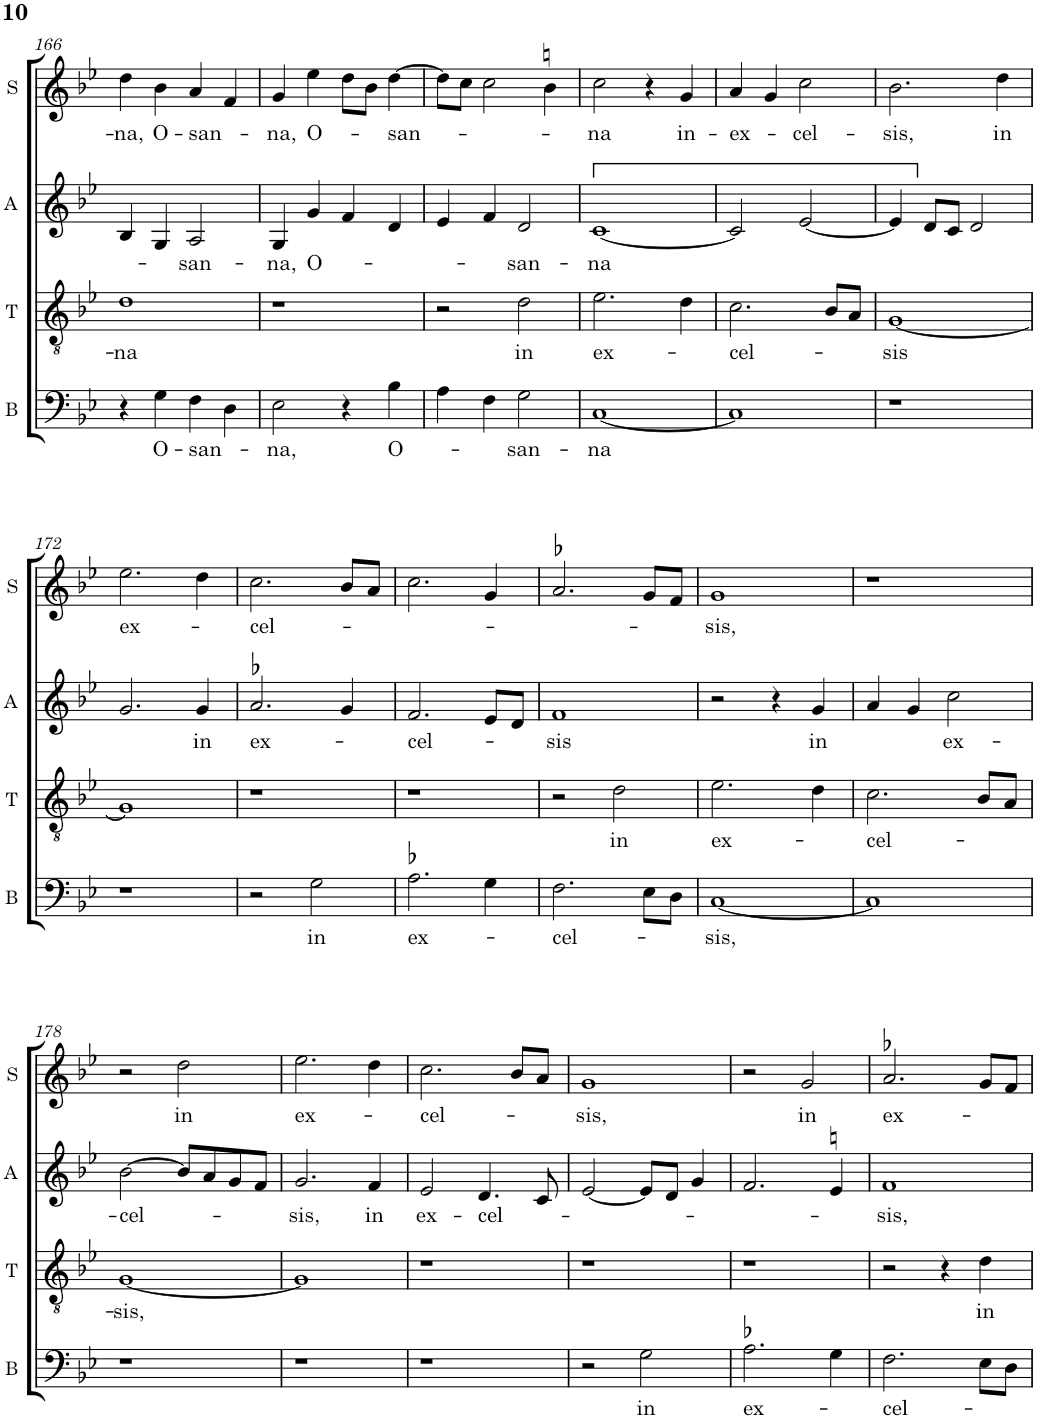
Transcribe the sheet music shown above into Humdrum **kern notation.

**kern	**text	**kern	**text	**kern	**text	**kern	**text
*part4	*part4	*part3	*part3	*part2	*part2	*part1	*part1
*staff4	*staff4	*staff3	*staff3	*staff2	*staff2	*staff1	*staff1
*I"B	*	*I"T	*	*I"A	*	*I"S	*
*I'B	*	*I'T	*	*I'A	*	*I'S	*
!!LO:PB:g=z
*clefF4	*	*clefGv2	*	*clefG2	*	*clefG2	*
*	*	*	*	*	*	*Trd4c7	*
*k[b-e-]	*	*k[b-e-]	*	*k[b-e-]	*	*k[b-e-]	*
*M2/2	*	*M2/2	*	*M2/2	*	*M2/2	*
*met(c|)	*	*met(c|)	*	*met(c|)	*	*met(c|)	*
=166	=166	=166	=166	=166	=166	=166	=166
!	!	!	!LO:LY:b	!	!	!	!LO:LY:b
4r	.	1d	-na	4B-/	.	4dd\	-na,
!	!LO:LY:b	!	!	!	!	!	!LO:LY:b
4G\	O-	.	.	4G/	.	4b-\	O-
!	!LO:LY:b	!	!	!	!LO:LY:b	!	!LO:LY:b
4F\	-san-	.	.	2A/	-san-	4a/	-san-
4D\	.	.	.	.	.	4f/	.
=167	=167	=167	=167	=167	=167	=167	=167
!	!LO:LY:b	!	!	!	!LO:LY:b	!	!LO:LY:b
2E-\	-na,	1r	.	4G/	-na,	4g/	-na,
!	!	!	!	!	!LO:LY:b	!	!LO:LY:b
.	.	.	.	4g/	O-	4ee-\	O-
4r	.	.	.	4f/	.	8dd\L	.
.	.	.	.	.	.	8b-\J	.
!	!LO:LY:b	!	!	!	!	!	!LO:LY:b
4B-\	O-	.	.	4d/	.	[4dd\	-san-
=168	=168	=168	=168	=168	=168	=168	=168
4A\	.	2r	.	4e-/	.	8dd\L]	.
.	.	.	.	.	.	8cc\J	.
4F\	.	.	.	4f/	.	2cc\	.
!	!LO:LY:b	!	!LO:LY:b	!	!LO:LY:b	!	!
2G\	-san-	2d\	in	2d/	-san-	.	.
.	.	.	.	.	.	4bn\	.
=169	=169	=169	=169	=169	=169	=169	=169
!	!LO:LY:b	!	!LO:LY:b	!	!LO:LY:b	!	!LO:LY:b
[1C	-na	2.e-\	ex-	[1c	-na	2cc\	-na
.	.	.	.	.	.	4r	.
!	!	!	!	!	!	!	!LO:LY:b
.	.	4d\	.	.	.	4g/	in-
=170	=170	=170	=170	=170	=170	=170	=170
!	!	!	!LO:LY:b	!	!	!	!LO:LY:b
1C]	.	2.c\	-cel-	2c/]	.	4a/	ex-
.	.	.	.	.	.	4g/	.
!	!	!	!	!	!	!	!LO:LY:b
.	.	.	.	[2e-/	.	2cc\	-cel-
.	.	8B-/L	.	.	.	.	.
.	.	8A/J	.	.	.	.	.
=171	=171	=171	=171	=171	=171	=171	=171
!	!	!	!LO:LY:b	!	!	!	!LO:LY:b
1r	.	[1G	-sis	4e-/]	.	2.b-\	-sis,
.	.	.	.	8d/L	.	.	.
.	.	.	.	8c/J	.	.	.
.	.	.	.	2d/	.	.	.
!	!	!	!	!	!	!	!LO:LY:b
.	.	.	.	.	.	4dd\	in
!!LO:LB:g=z
=172	=172	=172	=172	=172	=172	=172	=172
!	!	!	!	!	!	!	!LO:LY:b
1r	.	1G]	.	2.g/	.	2.ee-\	ex-
!	!	!	!	!	!LO:LY:b	!	!
.	.	.	.	4g/	in	4dd\	.
=173	=173	=173	=173	=173	=173	=173	=173
!	!	!	!	!	!LO:LY:b	!	!LO:LY:b
2r	.	1r	.	2.a-X/	ex-	2.cc\	-cel-
!	!LO:LY:b	!	!	!	!	!	!
2G\	in	.	.	.	.	.	.
.	.	.	.	4g/	.	8b-/L	.
.	.	.	.	.	.	8a/J	.
=174	=174	=174	=174	=174	=174	=174	=174
!	!LO:LY:b	!	!	!	!LO:LY:b	!	!
2.A-X\	ex-	1r	.	2.f/	-cel-	2.cc\	.
4G\	.	.	.	8e-/L	.	4g/	.
.	.	.	.	8d/J	.	.	.
=175	=175	=175	=175	=175	=175	=175	=175
!	!LO:LY:b	!	!	!	!LO:LY:b	!	!
2.F\	-cel-	2r	.	1f	-sis	2.a-X/	.
!	!	!	!LO:LY:b	!	!	!	!
.	.	2d\	in	.	.	.	.
8E-\L	.	.	.	.	.	8g/L	.
8D\J	.	.	.	.	.	8f/J	.
=176	=176	=176	=176	=176	=176	=176	=176
!	!LO:LY:b	!	!LO:LY:b	!	!	!	!LO:LY:b
[1C	-sis,	2.e-\	ex-	2r	.	1g	-sis,
.	.	.	.	4r	.	.	.
!	!	!	!	!	!LO:LY:b	!	!
.	.	4d\	.	4g/	in	.	.
=177	=177	=177	=177	=177	=177	=177	=177
!	!	!	!LO:LY:b	!	!	!	!
1C]	.	2.c\	-cel-	4a/	.	1r	.
.	.	.	.	4g/	.	.	.
!	!	!	!	!	!LO:LY:b	!	!
.	.	.	.	2cc\	ex-	.	.
.	.	8B-/L	.	.	.	.	.
.	.	8A/J	.	.	.	.	.
!!LO:LB:g=z
=178	=178	=178	=178	=178	=178	=178	=178
!	!	!	!LO:LY:b	!	!LO:LY:b	!	!
1r	.	[1G	-sis,	[2b-\	-cel-	2r	.
!	!	!	!	!	!	!	!LO:LY:b
.	.	.	.	8b-/L]	.	2dd\	in
.	.	.	.	8a/	.	.	.
.	.	.	.	8g/	.	.	.
.	.	.	.	8f/J	.	.	.
=179	=179	=179	=179	=179	=179	=179	=179
!	!	!	!	!	!LO:LY:b	!	!LO:LY:b
1r	.	1G]	.	2.g/	-sis,	2.ee-\	ex-
!	!	!	!	!	!LO:LY:b	!	!
.	.	.	.	4f/	in	4dd\	.
=180	=180	=180	=180	=180	=180	=180	=180
!	!	!	!	!	!LO:LY:b	!	!LO:LY:b
1r	.	1r	.	2e-/	ex-	2.cc\	-cel-
!	!	!	!	!	!LO:LY:b	!	!
.	.	.	.	4.d/	-cel-	.	.
.	.	.	.	.	.	8b-/L	.
.	.	.	.	8c/	.	8a/J	.
=181	=181	=181	=181	=181	=181	=181	=181
!	!	!	!	!	!	!	!LO:LY:b
2r	.	1r	.	[2e-/	.	1g	-sis,
!	!LO:LY:b	!	!	!	!	!	!
2G\	in	.	.	8e-/L]	.	.	.
.	.	.	.	8d/J	.	.	.
.	.	.	.	4g/	.	.	.
=182	=182	=182	=182	=182	=182	=182	=182
!	!LO:LY:b	!	!	!	!	!	!
2.A-X\	ex-	1r	.	2.f/	.	2r	.
!	!	!	!	!	!	!	!LO:LY:b
.	.	.	.	.	.	2g/	in
4G\	.	.	.	4en/	.	.	.
=183	=183	=183	=183	=183	=183	=183	=183
!	!LO:LY:b	!	!	!	!LO:LY:b	!	!LO:LY:b
2.F\	-cel-	2r	.	1f	-sis,	2.a-X/	ex-
.	.	4r	.	.	.	.	.
!	!	!	!LO:LY:b	!	!	!	!
8E-\L	.	4d\	in	.	.	8g/L	.
8D\J	.	.	.	.	.	8f/J	.
=	=	=	=	=	=	=	=
*-	*-	*-	*-	*-	*-	*-	*-
